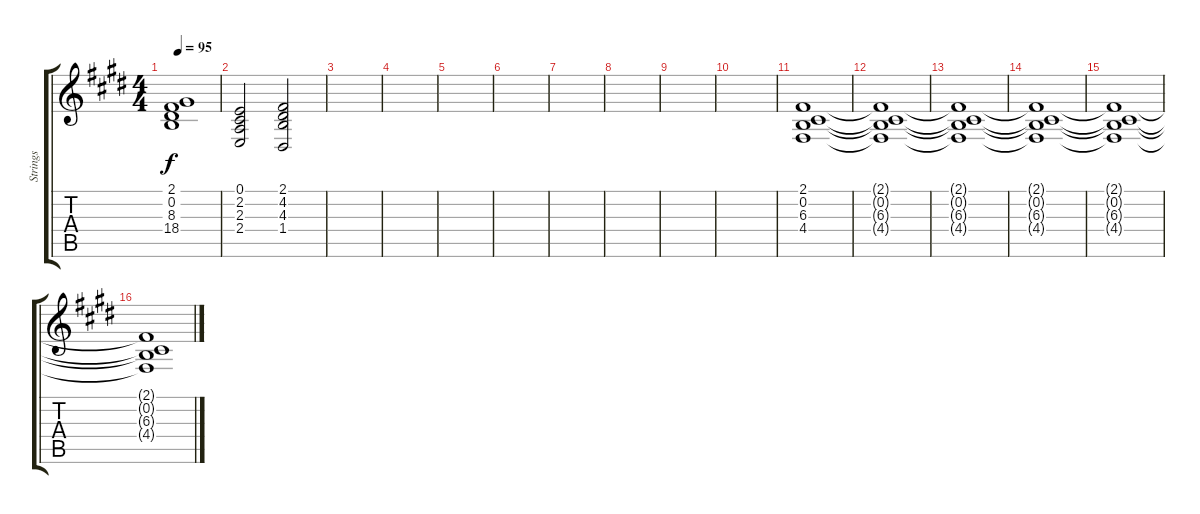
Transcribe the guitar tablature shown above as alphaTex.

\track ("Strings" "Strings") {instrument synthstrings1}
\staff {score tabs}
\tuning (E4 B3 G3 D3 A2 E2) {hide}
\ts (4 4)
\tempo 95
\clef g2
\ks e
(2.1 0.2 8.3 18.4).1{dy f} |
(0.1 2.2 2.3 2.4).2 (2.1 4.2 4.3 1.4).2 |
|
|
|
|
|
|
|
|
(2.1 0.2 6.3 4.4).1 |
(2.1{t} 0.2{t} 6.3{t} 4.4{t}).1 |
(2.1{t} 0.2{t} 6.3{t} 4.4{t}).1 |
(2.1{t} 0.2{t} 6.3{t} 4.4{t}).1 |
(2.1{t} 0.2{t} 6.3{t} 4.4{t}).1 |
(2.1{t} 0.2{t} 6.3{t} 4.4{t}).1
